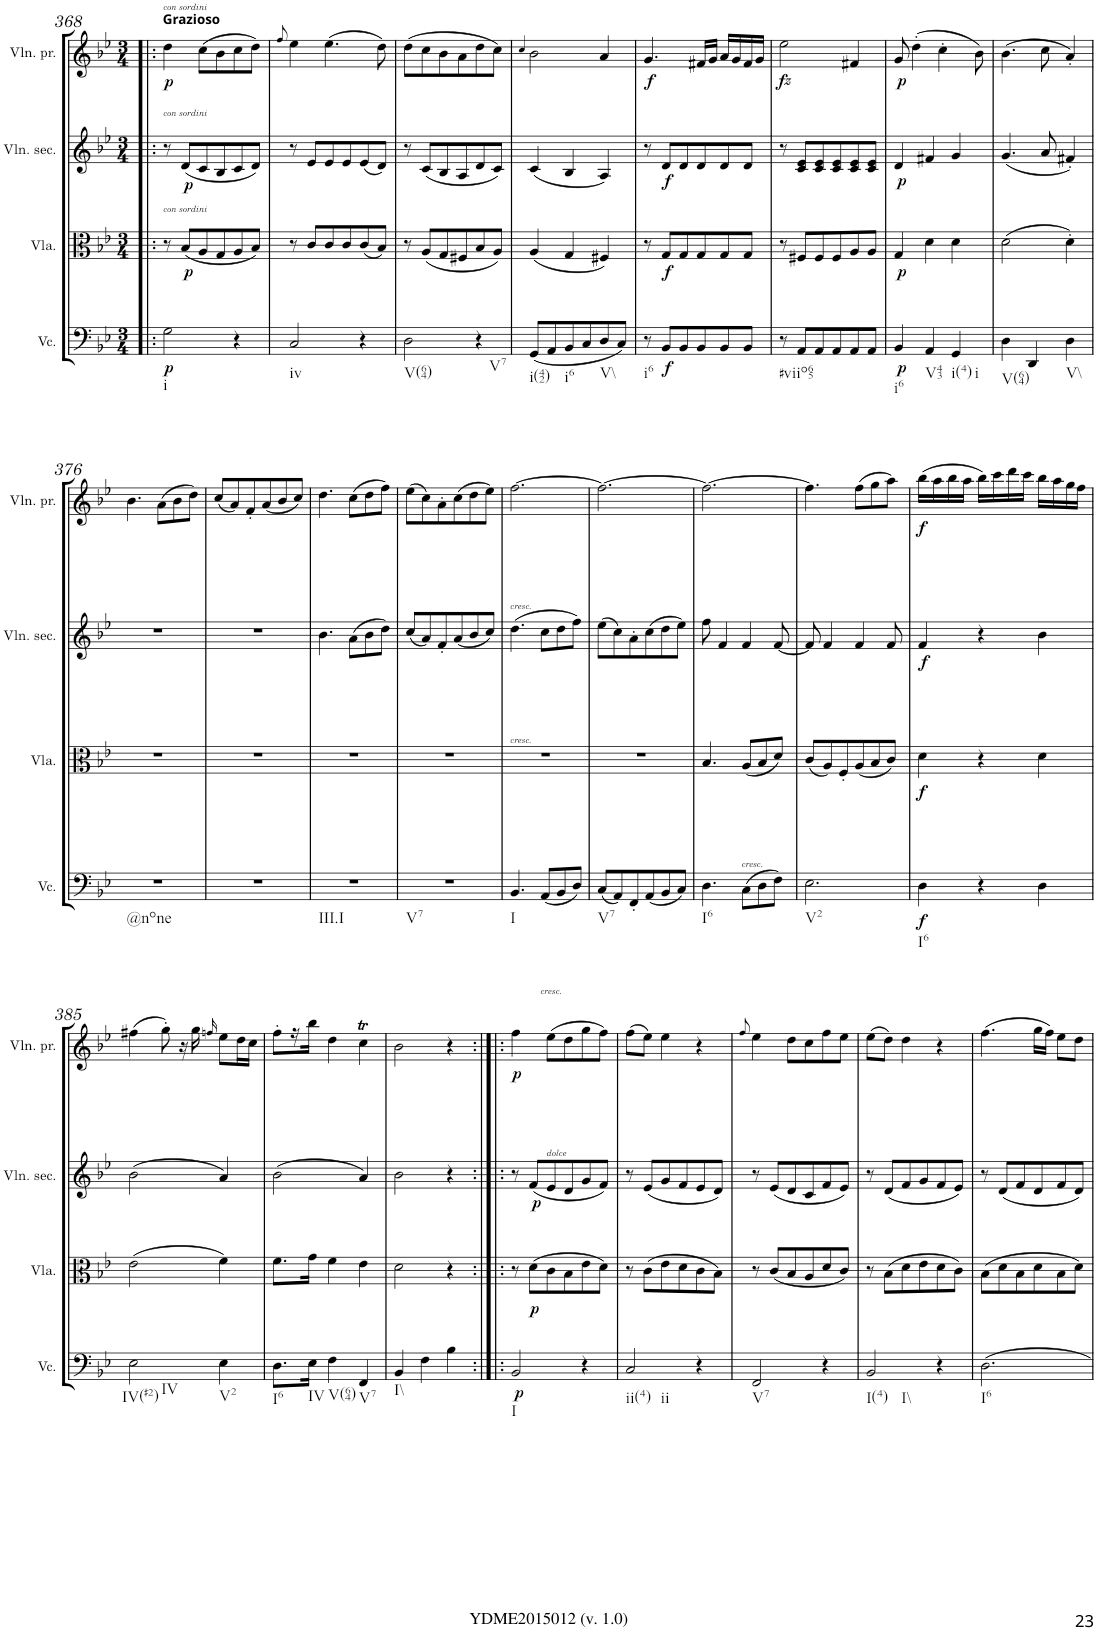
**kern	**dynam	**kern	**dynam	**kern	**dynam	**kern	**dynam
*part4	*part4	*part3	*part3	*part2	*part2	*part1	*part1
*staff4	*staff4	*staff3	*staff3	*staff2	*staff2	*staff1	*staff1
*I"Violoncelle	*	*I"Viola	*	*I"Violino secondo	*	*I"Violino primo	*
*I'Vc.	*	*I'Vla.	*	*I'Vln. sec.	*	*I'Vln. pr.	*
!!LO:PB:g=z
*clefF4	*	*clefC3	*	*clefG2	*	*clefG2	*
*k[b-e-]	*	*k[b-e-]	*	*k[b-e-]	*	*k[b-e-]	*
*B-:	*	*B-:	*	*B-:	*	*B-:	*
*M3/4	*	*M3/4	*	*M3/4	*	*M3/4	*
=368!|:	=368!|:	=368!|:	=368!|:	=368!|:	=368!|:	=368!|:	=368!|:
!	!	!	!	!	!	!LO:TX:a:B:t=Grazioso	!
!	!	!	!	!	!	!LO:TX:a:i:t=con sordini	!
!	!	!	!	!LO:TX:a:i:t=con sordini	!	!	!
!	!	!LO:TX:a:i:t=con sordini	!	!	!	!	!
!LO:TX:b:t=i	!	!	!	!	!	!	!
!	!LO:DY:b	!	!	!	!	!	!LO:DY:b
2G\	p	8r	.	8r	.	4dd\	p
!	!	!	!LO:DY:b	!	!LO:DY:b	!	!
.	.	(<8B-/L	p	(<8d/L	p	.	.
.	.	8A/	.	8c/	.	(>8cc\L	.
.	.	8G/	.	8B-/	.	8b-\	.
4r	.	8A/	.	8c/	.	8cc\	.
.	.	8B-/J)	.	8d/J)	.	8dd\J)	.
=369	=369	=369	=369	=369	=369	=369	=369
.	.	.	.	.	.	8qff/	.
!LO:TX:b:t=iv	!	!	!	!	!	!	!
2C/	.	8r	.	8r	.	4ee-\	.
.	.	8c/L	.	8e-/L	.	.	.
.	.	8c/	.	8e-/	.	(>4.ee-\	.
.	.	8c/	.	8e-/	.	.	.
4r	.	(<8c/	.	(<8e-/	.	.	.
.	.	8B-/J)	.	8d/J)	.	8dd\)	.
=370	=370	=370	=370	=370	=370	=370	=370
!LO:TX:b:t=V(64)	!	!	!	!	!	!	!
2D\	.	8r	.	8r	.	(>8dd\L	.
.	.	(<8A/L	.	(<8c/L	.	8cc\	.
.	.	8G/	.	8B-/	.	8b-\	.
.	.	8F#X/	.	8A/	.	8a\	.
!LO:TX:b:t=V7	!	!	!	!	!	!	!
4r	.	8B-/	.	8d/	.	8dd\	.
.	.	8A/J)	.	8c/J)	.	8cc\J)	.
=371	=371	=371	=371	=371	=371	=371	=371
.	.	.	.	.	.	4qcc/	.
!LO:TX:b:t=i(42)	!	!	!	!	!	!	!
(<8GG/L	.	(<4A/	.	(<4c/	.	2b-\	.
8AA/	.	.	.	.	.	.	.
!LO:TX:b:t=i6	!	!	!	!	!	!	!
8BB-/	.	4G/	.	4B-/	.	.	.
8C/	.	.	.	.	.	.	.
!LO:TX:b:t=V\\	!	!	!	!	!	!	!
8D/	.	4F#X/)	.	4A/)	.	4a/	.
8C/J)	.	.	.	.	.	.	.
=372	=372	=372	=372	=372	=372	=372	=372
!LO:TX:b:t=i6	!	!	!	!	!	!	!
!	!	!	!	!	!	!	!LO:DY:b
8r	.	8r	.	8r	.	4.g/	f
!	!LO:DY:b	!	!LO:DY:b	!	!LO:DY:b	!	!
8BB-/L	f	8G/L	f	8d/L	f	.	.
8BB-/	.	8G/	.	8d/	.	.	.
8BB-/	.	8G/	.	8d/	.	16f#X/LL	.
.	.	.	.	.	.	16g/JJ	.
8BB-/	.	8G/	.	8d/	.	16a/LL	.
.	.	.	.	.	.	16g/	.
8BB-/J	.	8G/J	.	8d/J	.	16f#/	.
.	.	.	.	.	.	16g/JJ	.
=373	=373	=373	=373	=373	=373	=373	=373
!LO:TX:b:t=#viio65	!	!	!	!	!	!	!
!	!	!	!	!	!	!	!LO:DY:b
8r	.	8r	.	8r	.	2ee-\	fz
8AA/L	.	8F#X/L	.	8c/ 8e-/L	.	.	.
8AA/	.	8F#/	.	8c/ 8e-/	.	.	.
8AA/	.	8F#/	.	8c/ 8e-/	.	.	.
8AA/	.	8A/	.	8c/ 8e-/	.	4f#X/	.
8AA/J	.	8A/J	.	8c/ 8e-/J	.	.	.
=374	=374	=374	=374	=374	=374	=374	=374
!LO:TX:b:t=i6	!	!	!	!	!	!	!
!	!LO:DY:b	!	!LO:DY:b	!	!LO:DY:b	!	!LO:DY:b
4BB-/	p	4G/	p	4d/	p	8g/	p
.	.	.	.	.	.	(>4dd'\	.
!LO:TX:b:t=V43	!	!	!	!	!	!	!
4AA/	.	4d\	.	4f#X/	.	.	.
.	.	.	.	.	.	4cc'\	.
!LO:TX:b:t=i(4)	!	!	!	!	!	!	!
!LO:TX:b:t=i	!	!	!	!	!	!	!
4GG/	.	4d\	.	4g/	.	.	.
.	.	.	.	.	.	8b-\)	.
=375	=375	=375	=375	=375	=375	=375	=375
!LO:TX:b:t=V(64)	!	!	!	!	!	!	!
4D\	.	(>2d\	.	(<4.g/	.	(>4.b-\	.
4DD/	.	.	.	.	.	.	.
.	.	.	.	8a/	.	8cc\	.
!LO:TX:b:t=V\\	!	!	!	!	!	!	!
4D\	.	4d'\)	.	4f#X'/)	.	4a'/)	.
!!LO:LB:g=z
=376	=376	=376	=376	=376	=376	=376	=376
!LO:TX:b:t=@none	!	!	!	!	!	!	!
2.r	.	2.r	.	2.r	.	4.b-\	.
.	.	.	.	.	.	(>8a\L	.
.	.	.	.	.	.	8b-\	.
.	.	.	.	.	.	8dd\J)	.
=377	=377	=377	=377	=377	=377	=377	=377
2.r	.	2.r	.	2.r	.	(<8cc/L	.
.	.	.	.	.	.	8a/)	.
.	.	.	.	.	.	8f'/	.
.	.	.	.	.	.	(<8a/	.
.	.	.	.	.	.	8b-/	.
.	.	.	.	.	.	8cc/J)	.
=378	=378	=378	=378	=378	=378	=378	=378
!LO:TX:b:t=III.I	!	!	!	!	!	!	!
2.r	.	2.r	.	4.b-\	.	4.dd\	.
.	.	.	.	(>8a\L	.	(>8cc\L	.
.	.	.	.	8b-\	.	8dd\	.
.	.	.	.	8dd\J)	.	8ff\J)	.
=379	=379	=379	=379	=379	=379	=379	=379
!LO:TX:b:t=V7	!	!	!	!	!	!	!
2.r	.	2.r	.	(<8cc/L	.	(>8ee-\L	.
.	.	.	.	8a/)	.	8cc\)	.
.	.	.	.	8f'/	.	8a'\	.
.	.	.	.	(<8a/	.	(>8cc\	.
.	.	.	.	8b-/	.	8dd\	.
.	.	.	.	8cc/J)	.	8ee-\J)	.
=380	=380	=380	=380	=380	=380	=380	=380
!	!	!	!	!	!	!LO:TX:b:i:t=cresc.	!
!	!	!	!	!LO:TX:b:i:t=cresc.	!	!	!
!LO:TX:b:t=I	!	!	!	!	!	!	!
4.BB-/	.	2.r	.	(>4.dd\	.	[2.ff\	.
!LO:TX:b:i:t=cresc.	!	!	!	!	!	!	!
(<8AA/L	.	.	.	8cc\L	.	.	.
8BB-/	.	.	.	8dd\	.	.	.
8D/J)	.	.	.	8ff\J)	.	.	.
=381	=381	=381	=381	=381	=381	=381	=381
!LO:TX:b:t=V7	!	!	!	!	!	!	!
(<8C/L	.	2.r	.	(>8ee-\L	.	2.ff\_	.
8AA/)	.	.	.	8cc\)	.	.	.
8FF'/	.	.	.	8a'\	.	.	.
(<8AA/	.	.	.	(>8cc\	.	.	.
8BB-/	.	.	.	8dd\	.	.	.
8C/J)	.	.	.	8ee-\J)	.	.	.
=382	=382	=382	=382	=382	=382	=382	=382
!LO:TX:b:t=I6	!	!	!	!	!	!	!
4.D\	.	4.B-/	.	8ff\	.	2.ff\_	.
.	.	.	.	4f/	.	.	.
!	!	!LO:TX:b:i:t=cresc.	!	!	!	!	!
(>8C\L	.	(<8A/L	.	4f/	.	.	.
8D\	.	8B-/	.	.	.	.	.
8F\J)	.	8d/J)	.	[8f/	.	.	.
=383	=383	=383	=383	=383	=383	=383	=383
!LO:TX:b:t=V2	!	!	!	!	!	!	!
2.E-\	.	(<8c/L	.	8f/]	.	4.ff\]	.
.	.	8A/)	.	4f/	.	.	.
.	.	8F'/	.	.	.	.	.
.	.	(<8A/	.	4f/	.	(>8ff\L	.
.	.	8B-/	.	.	.	8gg\	.
.	.	8c/J)	.	8f/	.	8aa\J)	.
=384	=384	=384	=384	=384	=384	=384	=384
!LO:TX:b:t=I6	!	!	!	!	!	!	!
!	!LO:DY:b	!	!LO:DY:b	!	!LO:DY:b	!	!LO:DY:b
4D\	f	4d\	f	4f/	f	(>16bb-\LL	f
.	.	.	.	.	.	16aa\	.
.	.	.	.	.	.	16bb-\	.
.	.	.	.	.	.	16aa\JJ	.
4r	.	4r	.	4r	.	16bb-\LL)	.
.	.	.	.	.	.	16ccc\	.
.	.	.	.	.	.	16ddd\	.
.	.	.	.	.	.	16ccc\JJ	.
4D\	.	4d\	.	4b-\	.	16bb-\LL	.
.	.	.	.	.	.	16aa\	.
.	.	.	.	.	.	16gg\	.
.	.	.	.	.	.	16ff\JJ	.
!!LO:LB:g=z
=385	=385	=385	=385	=385	=385	=385	=385
!LO:TX:b:t=IV(#2)	!	!	!	!	!	!	!
!LO:TX:b:t=IV	!	!	!	!	!	!	!
2E-\	.	(>2e-\	.	(>2b-\	.	(>4ff#X\	.
.	.	.	.	.	.	8gg'\)	.
.	.	.	.	.	.	16r	.
.	.	.	.	.	.	16gg\	.
.	.	.	.	.	.	16qffn/	.
!LO:TX:b:t=V2	!	!	!	!	!	!	!
4E-\	.	4f\)	.	4a/)	.	8ee-\L	.
.	.	.	.	.	.	16dd\L	.
.	.	.	.	.	.	16cc\JJ	.
=386	=386	=386	=386	=386	=386	=386	=386
!LO:TX:b:t=I6	!	!	!	!	!	!	!
8.D\L	.	8.f\L	.	(>2b-\	.	8ff'\L	.
.	.	.	.	.	.	16r	.
!LO:TX:b:t=IV	!	!	!	!	!	!	!
16E-\Jk	.	16g\Jk	.	.	.	16bb-\JJ	.
!LO:TX:b:t=V(64)	!	!	!	!	!	!	!
4F\	.	4f\	.	.	.	4dd\	.
!LO:TX:b:t=V7	!	!	!	!	!	!	!
4FF/	.	4e-\	.	4a/)	.	4ccT\	.
=387	=387	=387	=387	=387	=387	=387	=387
!LO:TX:b:t=I\\	!	!	!	!	!	!	!
4BB-/	.	2d\	.	2b-\	.	2b-\	.
4F\	.	.	.	.	.	.	.
4B-\	.	4r	.	4r	.	4r	.
=388:|!|:	=388:|!|:	=388:|!|:	=388:|!|:	=388:|!|:	=388:|!|:	=388:|!|:	=388:|!|:
!LO:TX:b:t=I	!	!	!	!	!	!	!
!	!LO:DY:b	!	!	!	!	!	!LO:DY:b
2BB-/	p	8r	.	8r	.	4ff\	p
!	!	!	!LO:DY:b	!	!LO:DY:b	!	!
.	.	(>8d\L	p	(<8f/L	p	.	.
!	!	!	!	!	!	!LO:TX:b:i:t=dolce	!
.	.	8c\	.	8e-/	.	(>8ee-\L	.
.	.	8B-\	.	8d/	.	8dd\	.
4r	.	8e-\	.	8g/	.	8gg\	.
.	.	8d\J)	.	8f/J)	.	8ff\J)	.
=389	=389	=389	=389	=389	=389	=389	=389
!LO:TX:b:t=ii(4)	!	!	!	!	!	!	!
!LO:TX:b:t=ii	!	!	!	!	!	!	!
2C/	.	8r	.	8r	.	(>8ff\L	.
.	.	(>8c\L	.	(<8e-/L	.	8ee-\J)	.
.	.	8e-\	.	8g/	.	4ee-\	.
.	.	8d\	.	8f/	.	.	.
4r	.	8c\	.	8e-/	.	4r	.
.	.	8B-\J)	.	8d/J)	.	.	.
=390	=390	=390	=390	=390	=390	=390	=390
.	.	.	.	.	.	8qff/	.
!LO:TX:b:t=V7	!	!	!	!	!	!	!
2FF/	.	8r	.	8r	.	4ee-\	.
.	.	(<8c/L	.	(<8e-/L	.	.	.
.	.	8B-/	.	8d/	.	8dd\L	.
.	.	8A/	.	8c/	.	8cc\	.
4r	.	8d/	.	8f/	.	8ff\	.
.	.	8c/J)	.	8e-/J)	.	8ee-\J	.
=391	=391	=391	=391	=391	=391	=391	=391
!LO:TX:b:t=I(4)	!	!	!	!	!	!	!
!LO:TX:b:t=I\\	!	!	!	!	!	!	!
2BB-/	.	8r	.	8r	.	(>8ee-\L	.
.	.	(>8B-\L	.	(<8d/L	.	8dd\J)	.
.	.	8d\	.	8f/	.	4dd\	.
.	.	8e-\	.	8g/	.	.	.
4r	.	8d\	.	8f/	.	4r	.
.	.	8c\J)	.	8e-/J)	.	.	.
=392	=392	=392	=392	=392	=392	=392	=392
!LO:TX:b:t=I6	!	!	!	!	!	!	!
2.D\	.	(>8B-\L	.	8r	.	(>4.ff\	.
.	.	8d\	.	(<8d/L	.	.	.
.	.	8B-\	.	8f/	.	.	.
.	.	8d\	.	8d/	.	16gg\LL	.
.	.	.	.	.	.	16ff\JJ)	.
.	.	8B-\	.	8f/	.	8ee-\L	.
.	.	8d\J)	.	8d/J)	.	8dd\J	.
=	=	=	=	=	=	=	=
*-	*-	*-	*-	*-	*-	*-	*-
